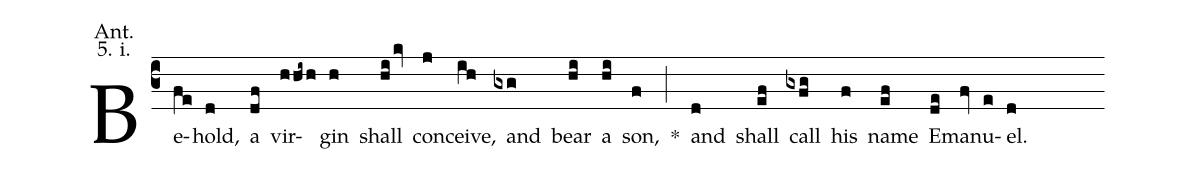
annotation: Ant.;
annotation: 5. i.;
%%
(c3) Be(fe)hold,(d) a(df) vir(hhi~h)gin(h) shall(hikv) con(j)ceive,(ih) and(gxg) bear(hi) a(hi) son,(f) <sp>*</sp>(;) and(d) shall(ef) call(gxfg) his(f) name(ef) E(de)ma(fv)nu(e)el.(d)
